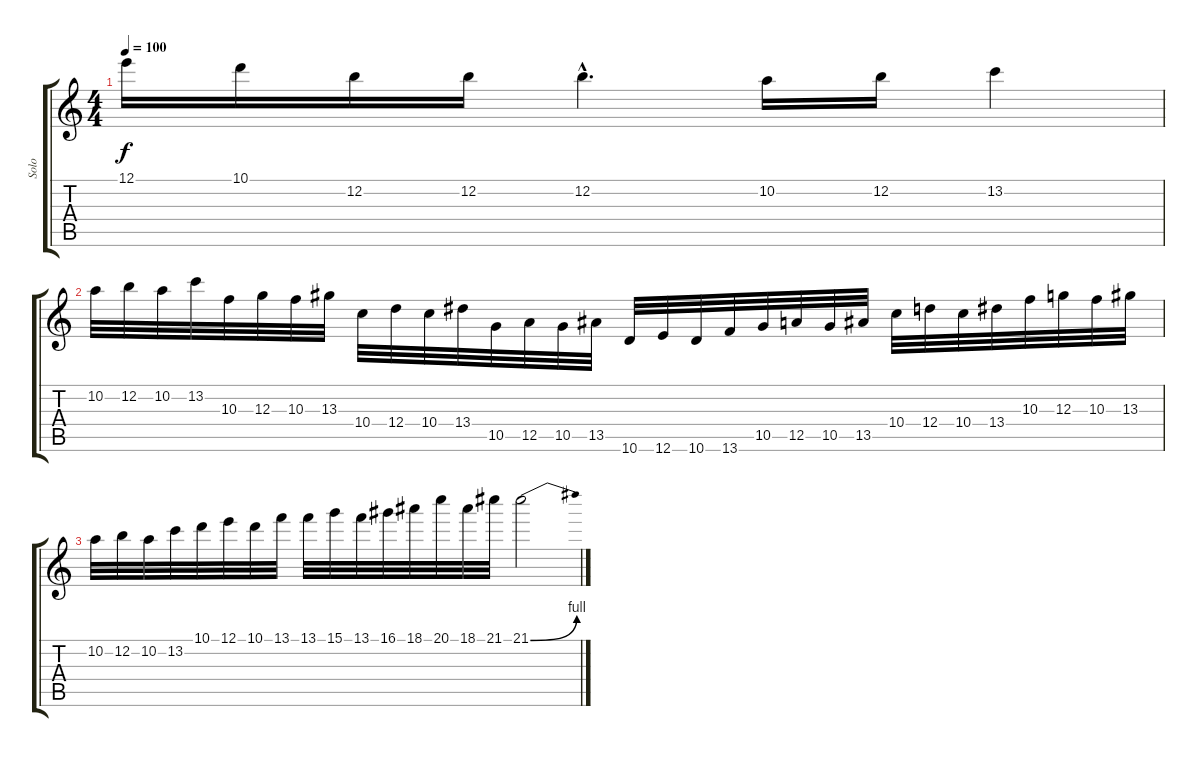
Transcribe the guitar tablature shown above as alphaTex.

\track ("Solo" "Solo") {instrument distortionguitar}
\staff {score tabs}
\tuning (E4 B3 G3 D3 A2 E2) {hide}
\ts (4 4)
\tempo 100
\clef g2
\ks c
12.1.16{dy f} 10.1.16 12.2.16 12.2.16 12.2{hac}.4{d} 10.2.16 12.2.16 13.2.4 |
10.2.32 12.2.32 10.2.32 13.2.32 10.3.32 12.3.32 10.3.32 13.3.32 10.4.32 12.4.32 10.4.32 13.4.32 10.5.32 12.5.32 10.5.32 13.5.32 10.6.32 12.6.32 10.6.32 13.6.32 10.5.32 12.5.32 10.5.32 13.5.32 10.4.32 12.4.32 10.4.32 13.4.32 10.3.32 12.3.32 10.3.32 13.3.32 |
10.2.32 12.2.32 10.2.32 13.2.32 10.1.32 12.1.32 10.1.32 13.1.32 13.1.32 15.1.32 13.1.32 16.1.32 18.1.32 20.1.32 18.1.32 21.1.32 21.1{be (bend 0 0 60 4)}.2
